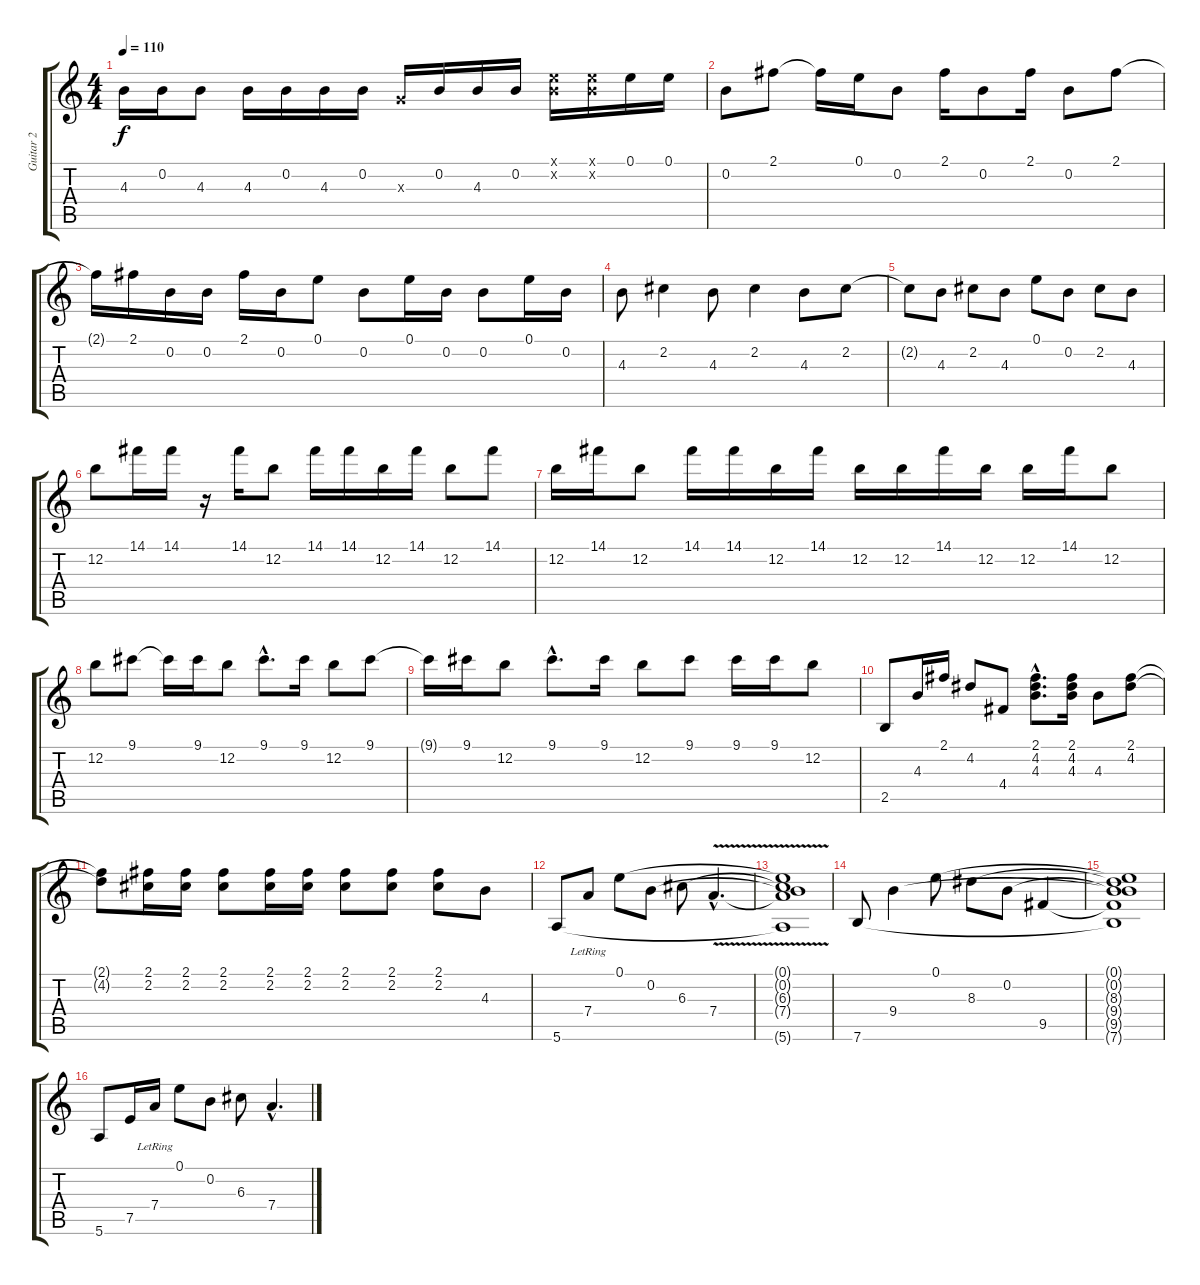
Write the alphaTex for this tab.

\track ("Guitar 2" "Guitar 2") {instrument electricguitarclean}
\staff {score tabs}
\tuning (E4 B3 G3 D3 A2 E2) {hide}
\ts (4 4)
\tempo 110
\clef g2
\ks c
4.3.16{dy f} 0.2.16 4.3.8 4.3.16 0.2.16 4.3.16 0.2.16 0.3{x}.16 0.2.16 4.3.16 0.2.16 (0.1{x} 0.2{x}).16 (0.1{x} 0.2{x}).16 0.1.16 0.1.16 |
0.2.8 2.1.8 2.1{t}.16 0.1.16 0.2.8 2.1.16 0.2.8 2.1.16 0.2.8 2.1.8 |
2.1{t}.16 2.1.16 0.2.16 0.2.16 2.1.16 0.2.16 0.1.8 0.2.8 0.1.16 0.2.16 0.2.8 0.1.16 0.2.16 |
4.3.8 2.2.4 4.3.8 2.2.4 4.3.8 2.2.8 |
2.2{t}.8 4.3.8 2.2.8 4.3.8 0.1.8 0.2.8 2.2.8 4.3.8 |
12.2.8 14.1.16 14.1.16 r.16 14.1.16 12.2.8 14.1.16 14.1.16 12.2.16 14.1.16 12.2.8 14.1.8 |
12.2.16 14.1.16 12.2.8 14.1.16 14.1.16 12.2.16 14.1.16 12.2.16 12.2.16 14.1.16 12.2.16 12.2.16 14.1.16 12.2.8 |
12.2.8 9.1.8 9.1{t}.16 9.1.16 12.2.8 9.1{hac}.8{d} 9.1.16 12.2.8 9.1.8 |
9.1{t}.16 9.1.16 12.2.8 9.1{hac}.8{d} 9.1.16 12.2.8 9.1.8 9.1.16 9.1.16 12.2.8 |
2.5.8{balance 0} 4.3.16 2.1.16 4.2.8 4.4.8 (2.1{hac} 4.2{hac} 4.3{hac}).8{d} (2.1 4.2 4.3).16 4.3.8 (2.1 4.2).8 |
(2.1{t} 4.2{t}).8 (2.1 2.2).16 (2.1 2.2).16 (2.1 2.2).8 (2.1 2.2).16 (2.1 2.2).16 (2.1 2.2).8 (2.1 2.2).8 (2.1 2.2).8 4.3.8 |
5.6.8 7.4{lr}.8 0.1.8 0.2.8 6.3.8 7.4{v hac}.4{d} |
(0.1{v t} 0.2{v t} 6.3{v t} 7.4{v t} 5.6{v t}).1 |
7.6.8 9.4.4 0.1.8 8.3.8 0.2.8 9.5.4 |
(0.1{t} 0.2{t} 8.3{t} 9.4{t} 9.5{t} 7.6{t}).1 |
5.6.8 7.5.16 7.4{lr}.16 0.1.8 0.2.8 6.3.8 7.4{hac}.4{d}
